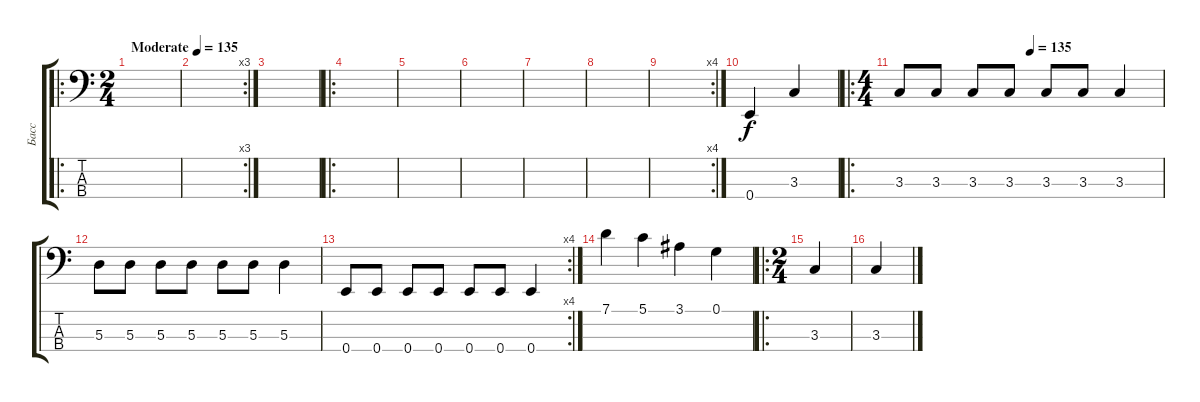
\track ("Басс" "Басс") {instrument electricbassfinger}
\staff {score tabs}
\tuning (G2 D2 A1 E1) {hide}
\ro
\ts (2 4)
\tempo (135 "Moderate")
\clef f4
\ks c
|
\rc 3
|
|
\ro
|
|
|
|
|
\rc 4
|
0.4.4 3.3.4 |
\ro
\ts (4 4)
\tempo (135 0.5)
3.3.8 3.3.8 3.3.8 3.3.8 3.3.8 3.3.8 3.3.4 |
5.3.8 5.3.8 5.3.8 5.3.8 5.3.8 5.3.8 5.3.4 |
\rc 4
0.4.8 0.4.8 0.4.8 0.4.8 0.4.8 0.4.8 0.4.4 |
7.1.4 5.1.4 3.1.4 0.1.4 |
\ro
\ts (2 4)
3.3.4 |
3.3.4
